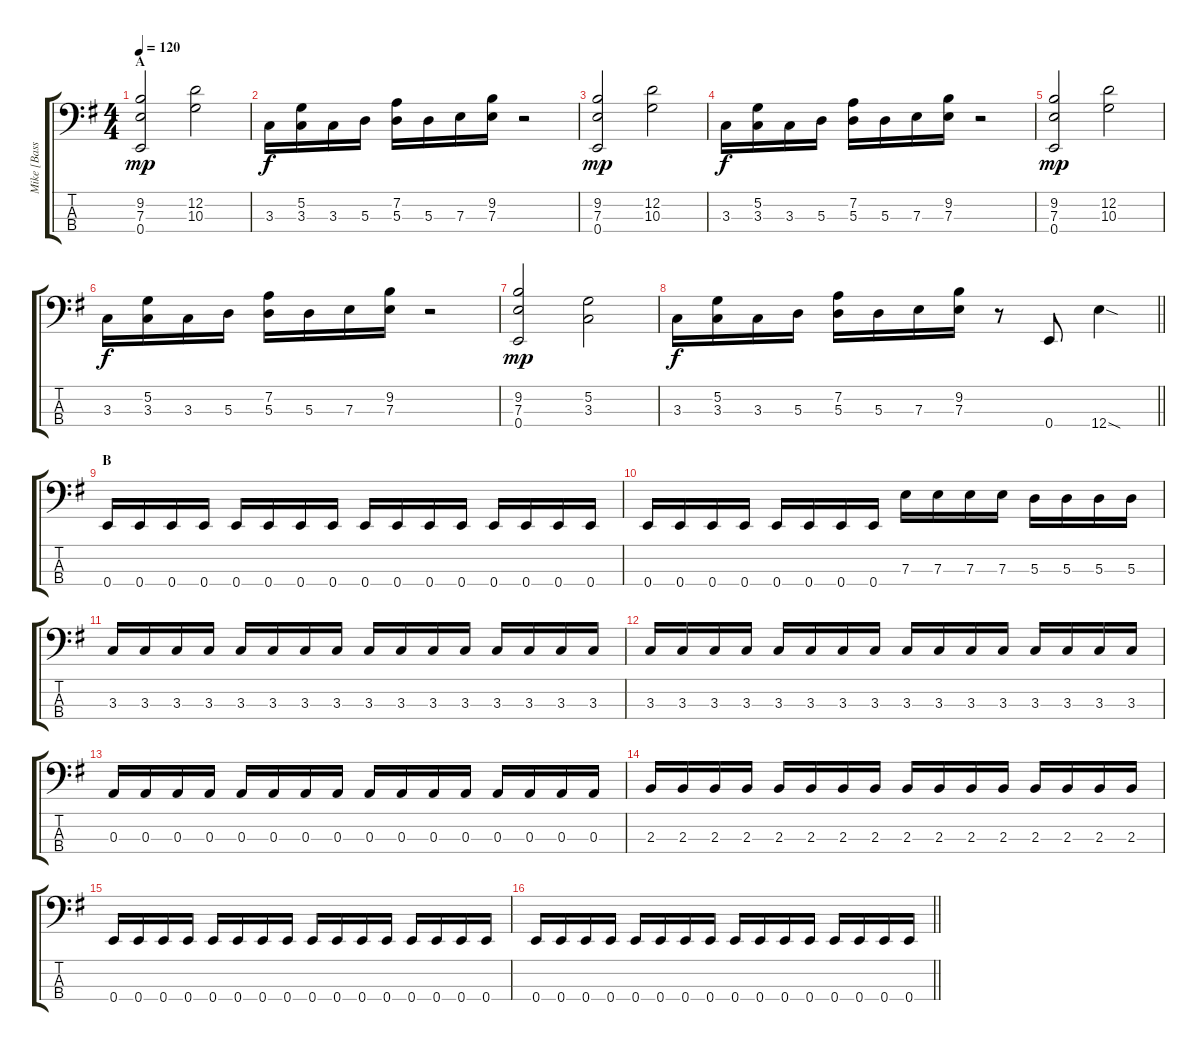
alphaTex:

\track ("Mike [Bass I]" "Mike [Bass") {instrument electricbassfinger}
\staff {score tabs}
\tuning (G2 D2 A1 E1) {hide}
\ts (4 4)
\section ("" "A")
\tempo 120
\clef f4
\ks g
(9.2 7.3 0.4).2{dy mp instrument electricbassfinger} (12.2 10.3).2 |
3.3.16{dy f} (5.2 3.3).16 3.3.16 5.3.16 (7.2 5.3).16 5.3.16 7.3.16 (9.2 7.3).16 r.2 |
(9.2 7.3 0.4).2{dy mp} (12.2 10.3).2 |
3.3.16{dy f} (5.2 3.3).16 3.3.16 5.3.16 (7.2 5.3).16 5.3.16 7.3.16 (9.2 7.3).16 r.2 |
(9.2 7.3 0.4).2{dy mp} (12.2 10.3).2 |
3.3.16{dy f} (5.2 3.3).16 3.3.16 5.3.16 (7.2 5.3).16 5.3.16 7.3.16 (9.2 7.3).16 r.2 |
(9.2 7.3 0.4).2{dy mp} (5.2 3.3).2 |
\barLineRight lightlight
3.3.16{dy f} (5.2 3.3).16 3.3.16 5.3.16 (7.2 5.3).16 5.3.16 7.3.16 (9.2 7.3).16 r.8 0.4.8 12.4{sod}.4 |
\section ("" "B")
0.4.16 0.4.16 0.4.16 0.4.16 0.4.16 0.4.16 0.4.16 0.4.16 0.4.16 0.4.16 0.4.16 0.4.16 0.4.16 0.4.16 0.4.16 0.4.16 |
0.4.16 0.4.16 0.4.16 0.4.16 0.4.16 0.4.16 0.4.16 0.4.16 7.3.16 7.3.16 7.3.16 7.3.16 5.3.16 5.3.16 5.3.16 5.3.16 |
3.3.16 3.3.16 3.3.16 3.3.16 3.3.16 3.3.16 3.3.16 3.3.16 3.3.16 3.3.16 3.3.16 3.3.16 3.3.16 3.3.16 3.3.16 3.3.16 |
3.3.16 3.3.16 3.3.16 3.3.16 3.3.16 3.3.16 3.3.16 3.3.16 3.3.16 3.3.16 3.3.16 3.3.16 3.3.16 3.3.16 3.3.16 3.3.16 |
0.3.16 0.3.16 0.3.16 0.3.16 0.3.16 0.3.16 0.3.16 0.3.16 0.3.16 0.3.16 0.3.16 0.3.16 0.3.16 0.3.16 0.3.16 0.3.16 |
2.3.16 2.3.16 2.3.16 2.3.16 2.3.16 2.3.16 2.3.16 2.3.16 2.3.16 2.3.16 2.3.16 2.3.16 2.3.16 2.3.16 2.3.16 2.3.16 |
0.4.16 0.4.16 0.4.16 0.4.16 0.4.16 0.4.16 0.4.16 0.4.16 0.4.16 0.4.16 0.4.16 0.4.16 0.4.16 0.4.16 0.4.16 0.4.16 |
\barLineRight lightlight
0.4.16 0.4.16 0.4.16 0.4.16 0.4.16 0.4.16 0.4.16 0.4.16 0.4.16 0.4.16 0.4.16 0.4.16 0.4.16 0.4.16 0.4.16 0.4.16
